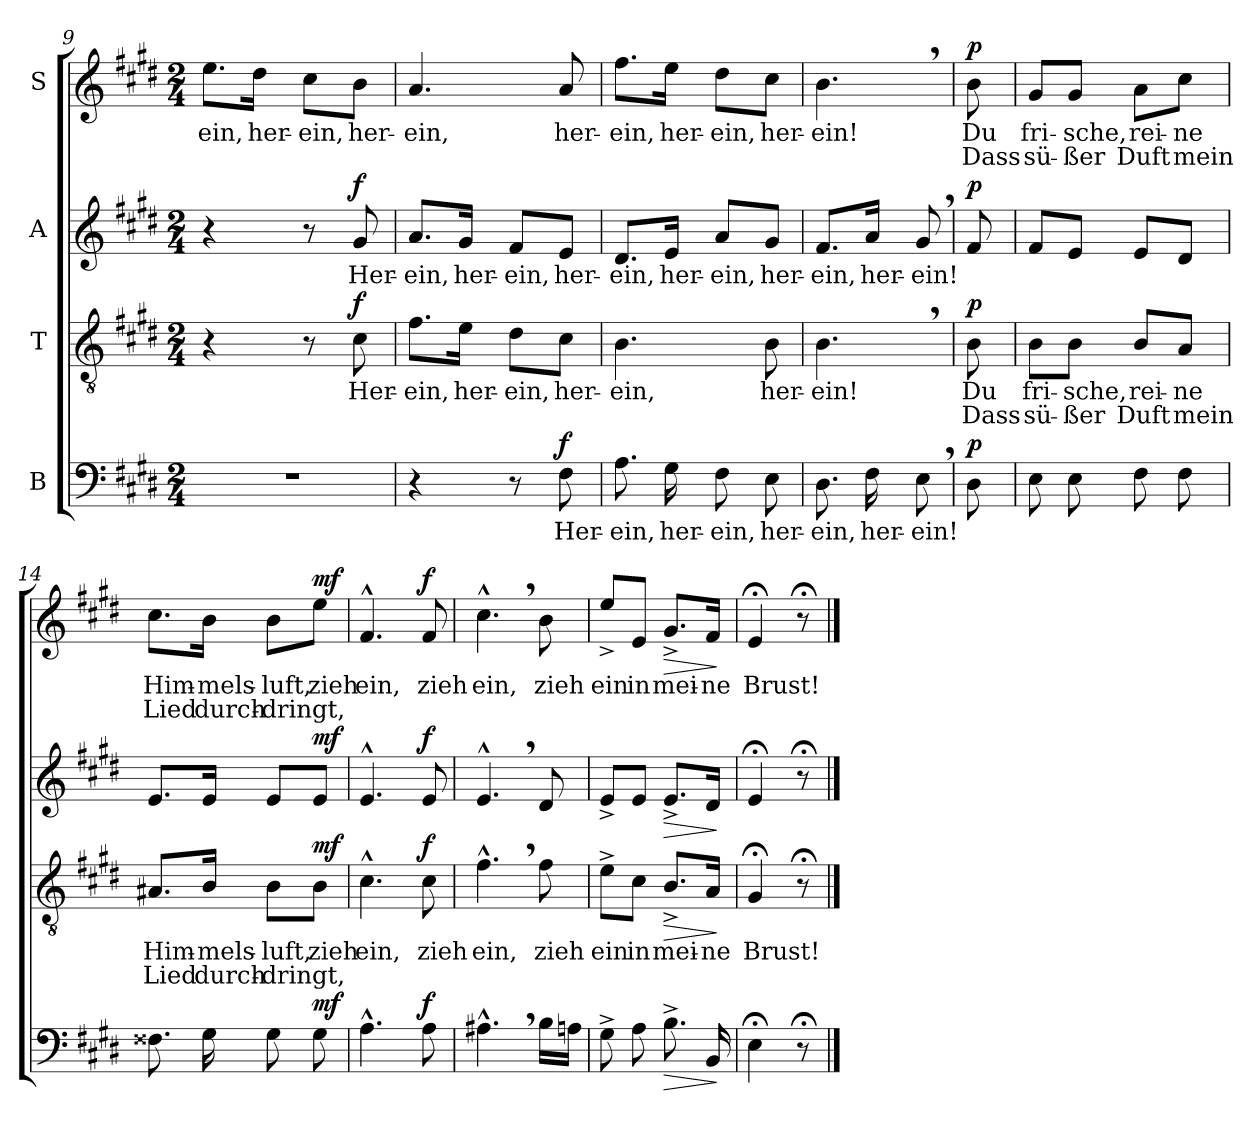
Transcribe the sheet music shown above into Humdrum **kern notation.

**kern	**text	**dynam	**kern	**text	**text	**dynam	**kern	**text	**dynam	**kern	**text	**text	**dynam
*part4	*part4	*part4	*part3	*part3	*part3	*part3	*part2	*part2	*part2	*part1	*part1	*part1	*part1
*staff4	*staff4	*staff4	*staff3	*staff3	*staff3	*staff3	*staff2	*staff2	*staff2	*staff1	*staff1	*staff1	*staff1
*I"B	*	*	*I"T	*	*	*	*I"A	*	*	*I"S	*	*	*
*clefF4	*	*	*clefGv2	*	*	*	*clefG2	*	*	*clefG2	*	*	*
*k[f#c#g#d#]	*	*	*k[f#c#g#d#]	*	*	*	*k[f#c#g#d#]	*	*	*k[f#c#g#d#]	*	*	*
*M2/4	*	*	*M2/4	*	*	*	*M2/4	*	*	*M2/4	*	*	*
=9	=9	=9	=9	=9	=9	=9	=9	=9	=9	=9	=9	=9	=9
!	!	!	!	!	!	!	!	!	!	!	!LO:LY:b	!	!
2r	.	.	4r	.	.	.	4r	.	.	8.ee\L	-ein,	.	.
!	!	!	!	!	!	!	!	!	!	!	!LO:LY:b	!	!
.	.	.	.	.	.	.	.	.	.	16dd#\Jk	her-	.	.
!	!	!	!	!	!	!	!	!	!	!	!LO:LY:b	!	!
.	.	.	8r	.	.	.	8r	.	.	8cc#\L	-ein,	.	.
!	!	!	!	!LO:LY:b	!	!LO:DY:a	!	!LO:LY:b	!LO:DY:a	!	!LO:LY:b	!	!
.	.	.	8c#\	Her-	.	f	8g#/	Her-	f	8b\J	her-	.	.
=10	=10	=10	=10	=10	=10	=10	=10	=10	=10	=10	=10	=10	=10
!	!	!	!	!LO:LY:b	!	!	!	!LO:LY:b	!	!	!LO:LY:b	!	!
4r	.	.	8.f#\L	-ein,	.	.	8.a/L	-ein,	.	4.a/	-ein,	.	.
!	!	!	!	!LO:LY:b	!	!	!	!LO:LY:b	!	!	!	!	!
.	.	.	16e\Jk	her-	.	.	16g#/Jk	her-	.	.	.	.	.
!	!	!	!	!LO:LY:b	!	!	!	!LO:LY:b	!	!	!	!	!
8r	.	.	8d#\L	-ein,	.	.	8f#/L	-ein,	.	.	.	.	.
!	!LO:LY:b	!LO:DY:a	!	!LO:LY:b	!	!	!	!LO:LY:b	!	!	!LO:LY:b	!	!
8F#\	Her-	f	8c#\J	her-	.	.	8e/J	her-	.	8a/	her-	.	.
=11	=11	=11	=11	=11	=11	=11	=11	=11	=11	=11	=11	=11	=11
!	!LO:LY:b	!	!	!LO:LY:b	!	!	!	!LO:LY:b	!	!	!LO:LY:b	!	!
8.A\	-ein,	.	4.B\	-ein,	.	.	8.d#/L	-ein,	.	8.ff#\L	-ein,	.	.
!	!LO:LY:b	!	!	!	!	!	!	!LO:LY:b	!	!	!LO:LY:b	!	!
16G#\	her-	.	.	.	.	.	16e/Jk	her-	.	16ee\Jk	her-	.	.
!	!LO:LY:b	!	!	!	!	!	!	!LO:LY:b	!	!	!LO:LY:b	!	!
8F#\	-ein,	.	.	.	.	.	8a/L	-ein,	.	8dd#\L	-ein,	.	.
!	!LO:LY:b	!	!	!LO:LY:b	!	!	!	!LO:LY:b	!	!	!LO:LY:b	!	!
8E\	her-	.	8B\	her-	.	.	8g#/J	her-	.	8cc#\J	her-	.	.
=12	=12	=12	=12	=12	=12	=12	=12	=12	=12	=12	=12	=12	=12
!	!LO:LY:b	!	!	!LO:LY:b	!	!	!	!LO:LY:b	!	!	!LO:LY:b	!	!
8.D#\	-ein,	.	4.B,\	-ein!	.	.	8.f#/L	-ein,	.	4.b,\	-ein!	.	.
!	!LO:LY:b	!	!	!	!	!	!	!LO:LY:b	!	!	!	!	!
16F#\	her-	.	.	.	.	.	16a/Jk	her-	.	.	.	.	.
!	!LO:LY:b	!	!	!	!	!	!	!LO:LY:b	!	!	!	!	!
8E,\	-ein!	.	.	.	.	.	8g#,/	-ein!	.	.	.	.	.
!!LO:LB:g=z
=12X3	=12X3	=12X3	=12X3	=12X3	=12X3	=12X3	=12X3	=12X3	=12X3	=12X3	=12X3	=12X3	=12X3
!	!	!LO:DY:a	!	!LO:LY:b	!LO:LY:b	!LO:DY:a	!	!	!LO:DY:a	!	!LO:LY:b	!LO:LY:b	!LO:DY:a
8D#\	.	p	8B\	Du	Dass	p	8f#/	.	p	8b\	Du	Dass	p
=13	=13	=13	=13	=13	=13	=13	=13	=13	=13	=13	=13	=13	=13
!	!	!	!	!LO:LY:b	!LO:LY:b	!	!	!	!	!	!LO:LY:b	!LO:LY:b	!
8E\	.	.	8B\L	fri-	sü-	.	8f#/L	.	.	8g#/L	fri-	sü-	.
!	!	!	!	!LO:LY:b	!LO:LY:b	!	!	!	!	!	!LO:LY:b	!LO:LY:b	!
8E\	.	.	8B\J	-sche,	-ßer	.	8e/J	.	.	8g#/J	-sche,	-ßer	.
!	!	!	!	!LO:LY:b	!LO:LY:b	!	!	!	!	!	!LO:LY:b	!LO:LY:b	!
8F#\	.	.	8B/L	rei-	Duft	.	8e/L	.	.	8a\L	rei-	Duft	.
!	!	!	!	!LO:LY:b	!LO:LY:b	!	!	!	!	!	!LO:LY:b	!LO:LY:b	!
8F#\	.	.	8A/J	-ne	mein	.	8d#/J	.	.	8cc#\J	-ne	mein	.
=14	=14	=14	=14	=14	=14	=14	=14	=14	=14	=14	=14	=14	=14
!	!	!	!	!LO:LY:b	!LO:LY:b	!	!	!	!	!	!LO:LY:b	!LO:LY:b	!
8.F##X\	.	.	8.A#X/L	Him-	Lied	.	8.e/L	.	.	8.cc#\L	Him-	Lied	.
!	!	!	!	!LO:LY:b	!LO:LY:b	!	!	!	!	!	!LO:LY:b	!LO:LY:b	!
16G#\	.	.	16B/Jk	-mels-	durch-	.	16e/Jk	.	.	16b\Jk	-mels-	durch-	.
!	!	!	!	!LO:LY:b	!LO:LY:b	!	!	!	!	!	!LO:LY:b	!LO:LY:b	!
8G#\	.	.	8B\L	-luft,	-dringt,	.	8e/L	.	.	8b\L	-luft,	-dringt,	.
!	!	!LO:DY:a	!	!LO:LY:b	!	!LO:DY:a	!	!	!LO:DY:a	!	!LO:LY:b	!	!LO:DY:a
8G#\	.	mf	8B\J	zieh	.	mf	8e/J	.	mf	8ee\J	zieh	.	mf
!!LO:LB:g=z
=15	=15	=15	=15	=15	=15	=15	=15	=15	=15	=15	=15	=15	=15
!	!	!	!	!LO:LY:b	!	!	!	!	!	!	!LO:LY:b	!	!
4.A^^\	.	.	4.c#^^\	ein,	.	.	4.e^^/	.	.	4.f#^^/	ein,	.	.
!	!	!LO:DY:a	!	!LO:LY:b	!	!LO:DY:a	!	!	!LO:DY:a	!	!LO:LY:b	!	!LO:DY:a
8A\	.	f	8c#\	zieh	.	f	8e/	.	f	8f#/	zieh	.	f
=16	=16	=16	=16	=16	=16	=16	=16	=16	=16	=16	=16	=16	=16
!	!	!	!	!LO:LY:b	!	!	!	!	!	!	!LO:LY:b	!	!
4.A#X^^,\	.	.	4.f#^^,\	ein,	.	.	4.e^^,/	.	.	4.cc#^^,\	ein,	.	.
!	!	!	!	!LO:LY:b	!	!	!	!	!	!	!LO:LY:b	!	!
16B\LL	.	.	8f#\	zieh	.	.	8d#/	.	.	8b\	zieh	.	.
16An\JJ	.	.	.	.	.	.	.	.	.	.	.	.	.
=17	=17	=17	=17	=17	=17	=17	=17	=17	=17	=17	=17	=17	=17
!	!	!	!	!LO:LY:b	!	!	!	!	!	!	!LO:LY:b	!	!
8G#^\	.	.	8e^\L	ein	.	.	8e^/L	.	.	8ee^/L	ein	.	.
!	!	!	!	!LO:LY:b	!	!	!	!	!	!	!LO:LY:b	!	!
8A\	.	.	8c#\J	in	.	.	8e/J	.	.	8e/J	in	.	.
!	!	!LO:HP:b	!	!LO:LY:b	!	!LO:HP:b	!	!	!LO:HP:b	!	!LO:LY:b	!	!LO:HP:b
8.B^\	.	>	8.B^/L	mei-	.	>	8.e^/L	.	>	8.g#^/L	mei-	.	>
!	!	!	!	!LO:LY:b	!	!	!	!	!	!	!LO:LY:b	!	!
16BB/	.	.	16A/Jk	-ne	.	.	16d#/Jk	.	.	16f#/Jk	-ne	.	.
.	.	]	.	.	.	]	.	.	]	.	.	.	]
=18	=18	=18	=18	=18	=18	=18	=18	=18	=18	=18	=18	=18	=18
!	!	!	!	!LO:LY:b	!	!	!	!	!	!	!LO:LY:b	!	!
4E;<\	.	.	4G#;</	Brust!	.	.	4e;</	.	.	4e;</	Brust!	.	.
8r;<	.	.	8r;<	.	.	.	8r;<	.	.	8r;<	.	.	.
==	==	==	==	==	==	==	==	==	==	==	==	==	==
*-	*-	*-	*-	*-	*-	*-	*-	*-	*-	*-	*-	*-	*-
